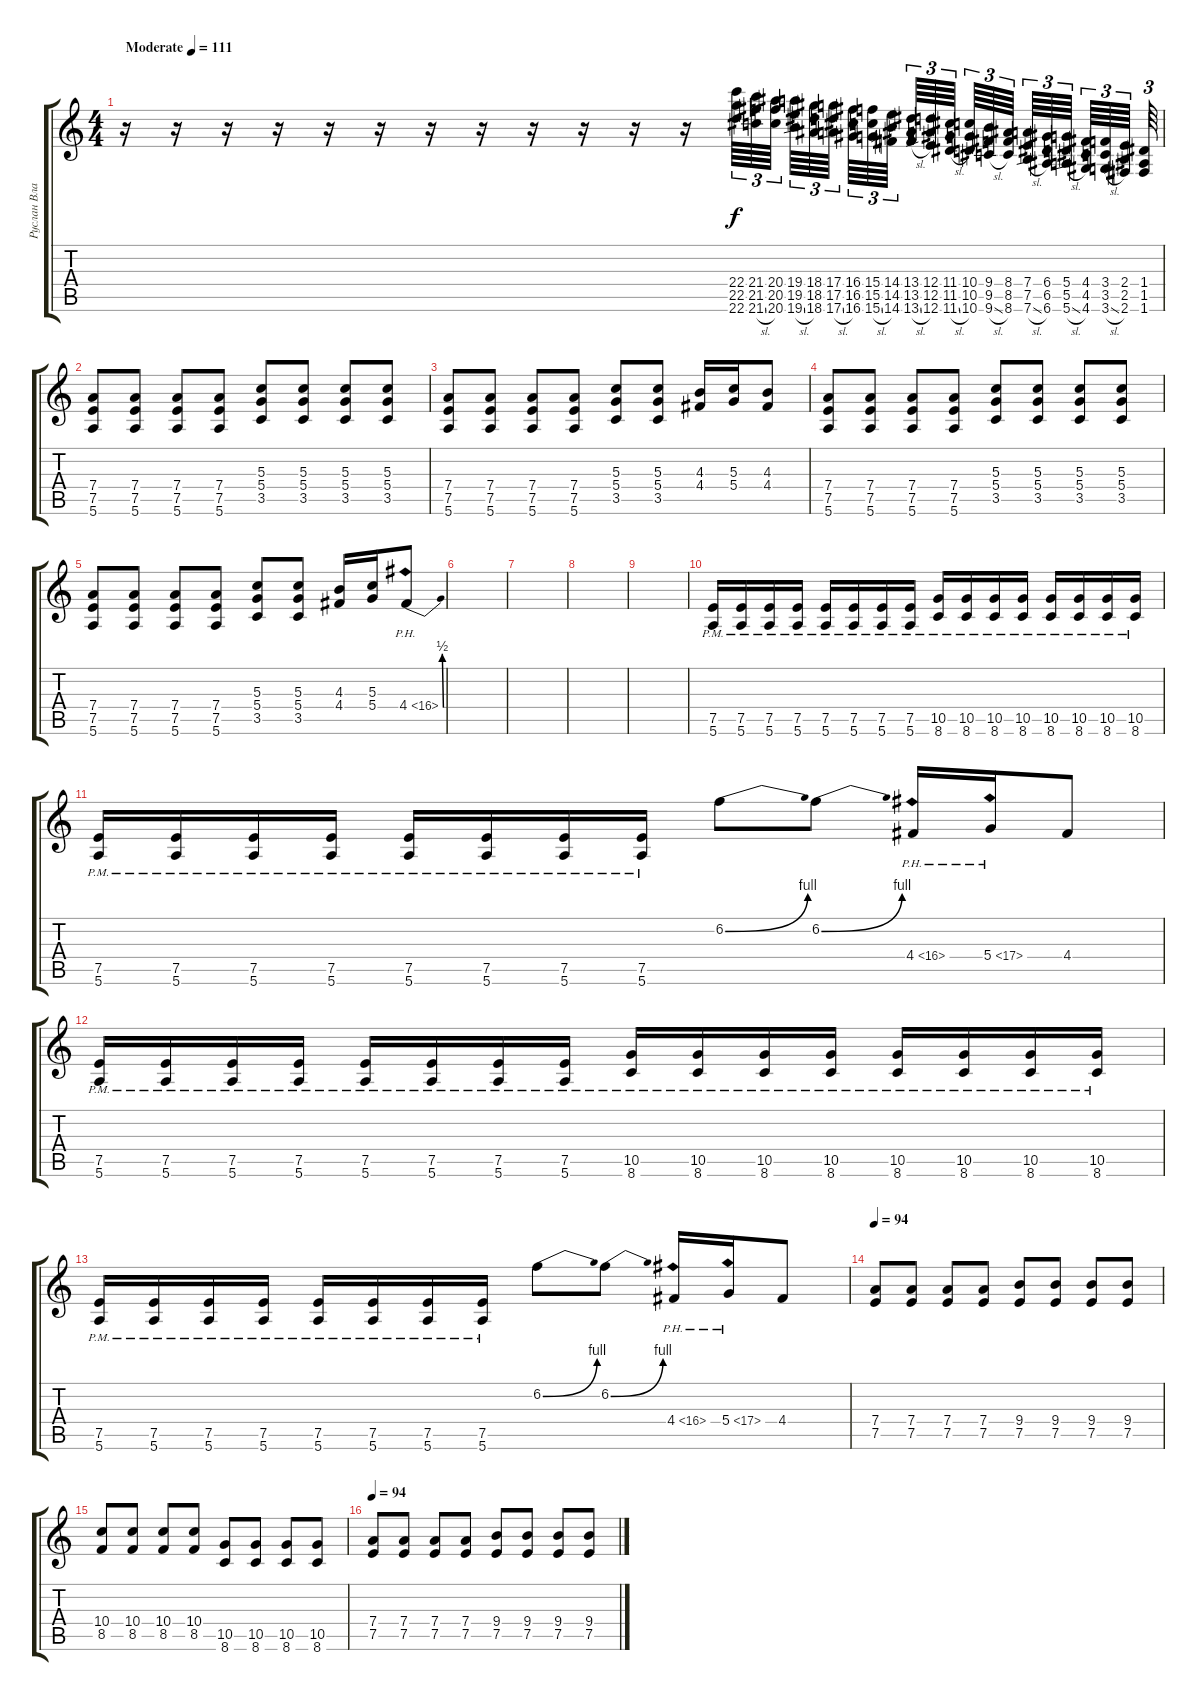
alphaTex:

\track ("Руслан Владыко" "Руслан Вла") {instrument distortionguitar}
\staff {score tabs}
\tuning (E4 B3 G3 D3 A2 E2) {hide}
\ts (4 4)
\tempo (111 "Moderate")
\clef g2
\ks c
r.16{dy f instrument guitarfretnoise} r.16 r.16 r.16 r.16 r.16 r.16 r.16 r.16 r.16 r.16 r.16 (22.4 22.5 22.6).64{tu (3 2)} (21.4 21.5 21.6{sl}).64{tu (3 2)} (20.4 20.5 20.6).64{tu (3 2) beam splitsecondary} (19.4 19.5 19.6{sl}).64{tu (3 2)} (18.4 18.5 18.6).64{tu (3 2)} (17.4 17.5 17.6{sl}).64{tu (3 2) beam splitsecondary} (16.4 16.5 16.6).64{tu (3 2)} (15.4 15.5 15.6{sl}).64{tu (3 2)} (14.4 14.5 14.6).64{tu (3 2) beam splitsecondary} (13.4 13.5 13.6{sl}).64{tu (3 2)} (12.4 12.5 12.6).64{tu (3 2)} (11.4 11.5 11.6{sl}).64{tu (3 2) beam splitsecondary} (10.4 10.5 10.6).64{tu (3 2)} (9.4 9.5 9.6{sl}).64{tu (3 2)} (8.4 8.5 8.6).64{tu (3 2) beam splitsecondary} (7.4 7.5 7.6{sl}).64{tu (3 2)} (6.4 6.5 6.6).64{tu (3 2)} (5.4 5.5 5.6{sl}).64{tu (3 2) beam splitsecondary} (4.4 4.5 4.6).64{tu (3 2)} (3.4 3.5 3.6{sl}).64{tu (3 2)} (2.4 2.5 2.6).64{tu (3 2) beam splitsecondary} (1.4 1.5 1.6).64{tu (3 2)} |
(7.4 7.5 5.6).8{instrument distortionguitar} (7.4 7.5 5.6).8 (7.4 7.5 5.6).8 (7.4 7.5 5.6).8 (5.3 5.4 3.5).8 (5.3 5.4 3.5).8 (5.3 5.4 3.5).8 (5.3 5.4 3.5).8 |
(7.4 7.5 5.6).8 (7.4 7.5 5.6).8 (7.4 7.5 5.6).8 (7.4 7.5 5.6).8 (5.3 5.4 3.5).8 (5.3 5.4 3.5).8 (4.3 4.4).16 (5.3 5.4).16 (4.3 4.4).8 |
(7.4 7.5 5.6).8 (7.4 7.5 5.6).8 (7.4 7.5 5.6).8 (7.4 7.5 5.6).8 (5.3 5.4 3.5).8 (5.3 5.4 3.5).8 (5.3 5.4 3.5).8 (5.3 5.4 3.5).8 |
(7.4 7.5 5.6).8 (7.4 7.5 5.6).8 (7.4 7.5 5.6).8 (7.4 7.5 5.6).8 (5.3 5.4 3.5).8 (5.3 5.4 3.5).8 (4.3 4.4).16 (5.3 5.4).16 4.4{be (bend 0 0 60 2) ph 12}.8 |
|
|
|
|
(7.5{pm} 5.6{pm}).16 (7.5{pm} 5.6{pm}).16 (7.5{pm} 5.6{pm}).16 (7.5{pm} 5.6{pm}).16 (7.5{pm} 5.6{pm}).16 (7.5{pm} 5.6{pm}).16 (7.5{pm} 5.6{pm}).16 (7.5{pm} 5.6{pm}).16 (10.5{pm} 8.6{pm}).16 (10.5{pm} 8.6{pm}).16 (10.5{pm} 8.6{pm}).16 (10.5{pm} 8.6{pm}).16 (10.5{pm} 8.6{pm}).16 (10.5{pm} 8.6{pm}).16 (10.5{pm} 8.6{pm}).16 (10.5{pm} 8.6{pm}).16 |
(7.5{pm} 5.6{pm}).16 (7.5{pm} 5.6{pm}).16 (7.5{pm} 5.6{pm}).16 (7.5{pm} 5.6{pm}).16 (7.5{pm} 5.6{pm}).16 (7.5{pm} 5.6{pm}).16 (7.5{pm} 5.6{pm}).16 (7.5{pm} 5.6{pm}).16 6.2{be (bend 0 0 60 4)}.8 6.2{be (bend 0 0 60 4)}.8 4.4{ph 12}.16 5.4{ph 12}.16 4.4.8 |
(7.5{pm} 5.6{pm}).16 (7.5{pm} 5.6{pm}).16 (7.5{pm} 5.6{pm}).16 (7.5{pm} 5.6{pm}).16 (7.5{pm} 5.6{pm}).16 (7.5{pm} 5.6{pm}).16 (7.5{pm} 5.6{pm}).16 (7.5{pm} 5.6{pm}).16 (10.5{pm} 8.6{pm}).16 (10.5{pm} 8.6{pm}).16 (10.5{pm} 8.6{pm}).16 (10.5{pm} 8.6{pm}).16 (10.5{pm} 8.6{pm}).16 (10.5{pm} 8.6{pm}).16 (10.5{pm} 8.6{pm}).16 (10.5{pm} 8.6{pm}).16 |
(7.5{pm} 5.6{pm}).16 (7.5{pm} 5.6{pm}).16 (7.5{pm} 5.6{pm}).16 (7.5{pm} 5.6{pm}).16 (7.5{pm} 5.6{pm}).16 (7.5{pm} 5.6{pm}).16 (7.5{pm} 5.6{pm}).16 (7.5{pm} 5.6{pm}).16 6.2{be (bend 0 0 60 4)}.8 6.2{be (bend 0 0 60 4)}.8 4.4{ph 12}.16 5.4{ph 12}.16 4.4.8 |
\tempo 94
(7.4 7.5).8 (7.4 7.5).8 (7.4 7.5).8 (7.4 7.5).8 (9.4 7.5).8 (9.4 7.5).8 (9.4 7.5).8 (9.4 7.5).8 |
(10.4 8.5).8 (10.4 8.5).8 (10.4 8.5).8 (10.4 8.5).8 (10.5 8.6).8 (10.5 8.6).8 (10.5 8.6).8 (10.5 8.6).8 |
\tempo 94
(7.4 7.5).8 (7.4 7.5).8 (7.4 7.5).8 (7.4 7.5).8 (9.4 7.5).8 (9.4 7.5).8 (9.4 7.5).8 (9.4 7.5).8
